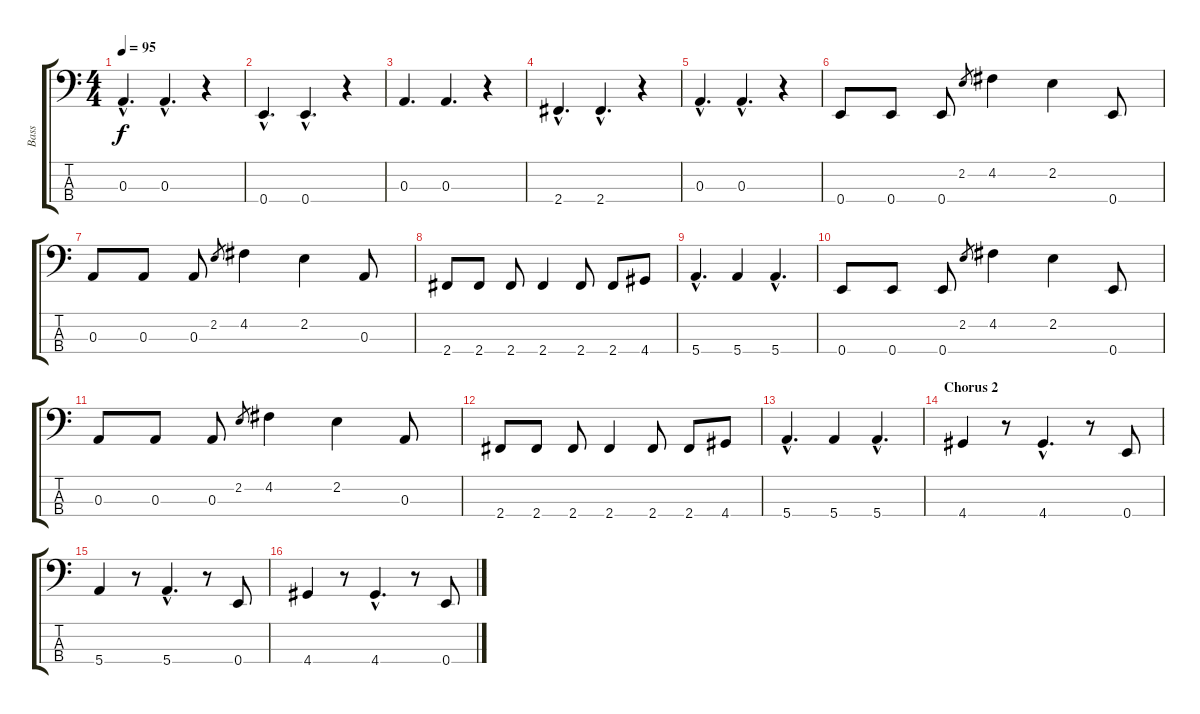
\track ("Bass" "Bass") {instrument electricbassfinger}
\staff {score tabs}
\tuning (G2 D2 A1 E1) {hide}
\ts (4 4)
\tempo 95
\clef f4
\ks c
0.3{hac}.4{d dy f} 0.3{hac}.4{d} r.4 |
0.4{hac}.4{d} 0.4{hac}.4{d} r.4 |
0.3.4{d} 0.3.4{d} r.4 |
2.4{hac}.4{d} 2.4{hac}.4{d} r.4 |
0.3{hac}.4{d} 0.3{hac}.4{d} r.4 |
0.4.8 0.4.8 0.4.8 2.2.8{gr} 4.2.4 2.2.4 0.4.8 |
0.3.8 0.3.8 0.3.8 2.2.8{gr} 4.2.4 2.2.4 0.3.8 |
2.4.8 2.4.8 2.4.8 2.4.4 2.4.8 2.4.8 4.4.8 |
5.4{hac}.4{d} 5.4.4 5.4{hac}.4{d} |
0.4.8 0.4.8 0.4.8 2.2.8{gr} 4.2.4 2.2.4 0.4.8 |
0.3.8 0.3.8 0.3.8 2.2.8{gr} 4.2.4 2.2.4 0.3.8 |
2.4.8 2.4.8 2.4.8 2.4.4 2.4.8 2.4.8 4.4.8 |
5.4{hac}.4{d} 5.4.4 5.4{hac}.4{d} |
\section ("" "Chorus 2")
4.4.4 r.8 4.4{hac}.4{d} r.8 0.4.8 |
5.4.4 r.8 5.4{hac}.4{d} r.8 0.4.8 |
4.4.4 r.8 4.4{hac}.4{d} r.8 0.4.8
